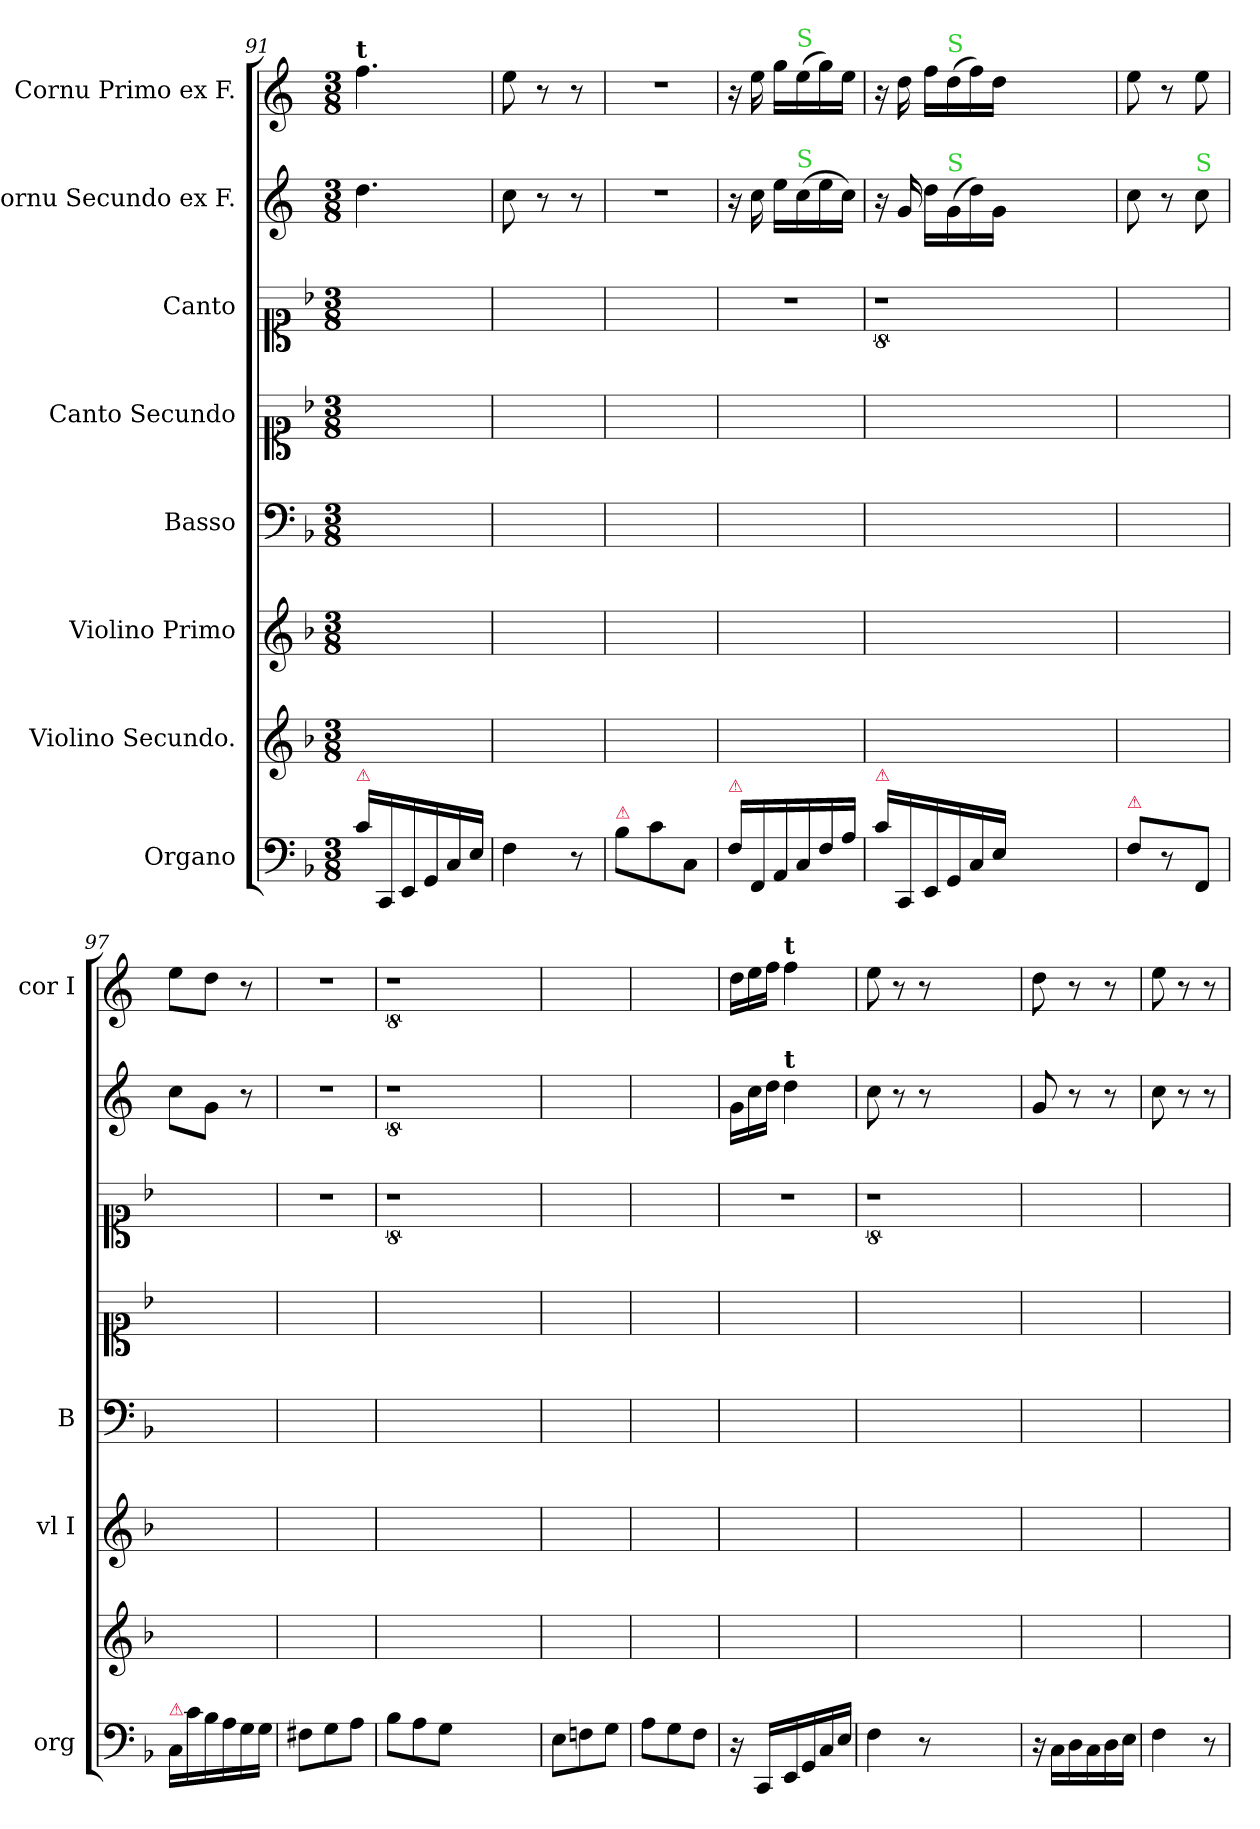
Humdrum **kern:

**kern	**kern	**kern	**kern	**kern	**kern	**kern	**kern
*part8	*part7	*part6	*part5	*part4	*part3	*part2	*part1
*staff8	*staff7	*staff6	*staff5	*staff4	*staff3	*staff2	*staff1
*I"Organo	*I"Violino Secundo.	*I"Violino Primo	*I"Basso	*I"Canto Secundo	*I"Canto	*I"Cornu Secundo ex F.	*I"Cornu Primo ex F.
*I'org	*	*I'vl I	*I'B	*	*	*	*I'cor I
*clefF4	*clefG2	*clefG2	*clefF4	*clefC1	*clefC1	*clefG2	*clefG2
*	*	*	*	*	*	*ITrd4c7	*ITrd4c7
*k[b-]	*k[b-]	*k[b-]	*k[b-]	*k[b-]	*k[b-]	*k[b-]	*k[b-]
*F:	*F:	*F:	*F:	*F:	*F:	*F:	*F:
*M3/8	*M3/8	*M3/8	*M3/8	*M3/8	*M3/8	*M3/8	*M3/8
=91	=91	=91	=91	=91	=91	=91	=91
!	!	!	!	!	!	!	!LO:TX:a:B:t=t
!LO:TX:a:color=crimson:t=⚠	!	!	!	!	!	!	!
16c\LL	4.ryy	4.ryy	4.ryy	4.ryy	4.ryy	4.g\	4.b-\
16CC/	.	.	.	.	.	.	.
16EE/	.	.	.	.	.	.	.
16GG/	.	.	.	.	.	.	.
16C/	.	.	.	.	.	.	.
16E/JJ	.	.	.	.	.	.	.
=92	=92	=92	=92	=92	=92	=92	=92
4F\	4.ryy	4.ryy	4.ryy	4.ryy	4.ryy	8f\	8a\
.	.	.	.	.	.	8r	8r
8r	.	.	.	.	.	8r	8r
=93	=93	=93	=93	=93	=93	=93	=93
!LO:TX:a:color=crimson:t=⚠	!	!	!	!	!	!	!
8B-\L	4.ryy	4.ryy	4.ryy	4.ryy	4.ryy	4.r	4.r
8c\	.	.	.	.	.	.	.
8C/J	.	.	.	.	.	.	.
=94	=94	=94	=94	=94	=94	=94	=94
!LO:TX:a:color=crimson:t=⚠	!	!	!	!	!	!	!
!	!	!	!	!LO:N:vis=00	!	!	!
16F\LL	4.ryy	4.ryy	4.ryy	4.ryy	4.r	16r	16r
16FF/	.	.	.	.	.	16f\	16a\
16AA/	.	.	.	.	.	16a\LL	16cc\LL
!	!	!	!	!	!	!	!LO:TX:a:color=limegreen:t=S
!	!	!	!	!	!	!LO:TX:a:color=limegreen:t=S	!
16C/	.	.	.	.	.	(16f\	(16a\
16F/	.	.	.	.	.	16a\	16cc\)
16A/JJ	.	.	.	.	.	16f\JJ)	16a\JJ
=95	=95	=95	=95	=95	=95	=95	=95
!LO:TX:a:color=crimson:t=⚠	!	!	!	!	!	!	!
16c\LL	4.ryy	4.ryy	4.ryy	4.ryy	8%9r	16r	16r
16CC/	.	.	.	.	.	16c/	16g\
16EE/	.	.	.	.	.	16g\LL	16b-\LL
!	!	!	!	!	!	!	!LO:TX:a:color=limegreen:t=S
!	!	!	!	!	!	!LO:TX:a:color=limegreen:t=S	!
16GG/	.	.	.	.	.	(16c\	(16g\
16C/	.	.	.	.	.	16g\)	16b-\)
16E/JJ	.	.	.	.	.	16c\JJ	16g\JJ
2.ryy	2.ryy	2.ryy	2.ryy	2.ryy	.	2.ryy	2.ryy
=96	=96	=96	=96	=96	=96	=96	=96
!LO:TX:a:color=crimson:t=⚠	!	!	!	!	!	!	!
8F\L	4.ryy	4.ryy	4.ryy	4.ryy	4.ryy	8f\	8a\
8r	.	.	.	.	.	8r	8r
!	!	!	!	!	!	!LO:TX:a:color=limegreen:t=S	!
8FF/J	.	.	.	.	.	8f\	8a\
=97	=97	=97	=97	=97	=97	=97	=97
!LO:TX:a:color=crimson:t=⚠	!	!	!	!	!	!	!
16C/LL	4.ryy	4.ryy	4.ryy	4.ryy	4.ryy	8f\L	8a\L
16c\	.	.	.	.	.	.	.
16B-\	.	.	.	.	.	8c\J	8g\J
16A\	.	.	.	.	.	.	.
16G\	.	.	.	.	.	8r	8r
16G\JJ	.	.	.	.	.	.	.
=98	=98	=98	=98	=98	=98	=98	=98
8F#X\L	4.ryy	4.ryy	4.ryy	4.ryy	4.r	4.r	4.r
8G\	.	.	.	.	.	.	.
8A\J	.	.	.	.	.	.	.
=99	=99	=99	=99	=99	=99	=99	=99
8B-\L	4.ryy	4.ryy	4.ryy	4.ryy	8%9r	8%9r	8%9r
8A\	.	.	.	.	.	.	.
8G\J	.	.	.	.	.	.	.
2.ryy	2.ryy	2.ryy	2.ryy	2.ryy	.	.	.
=100	=100	=100	=100	=100	=100	=100	=100
8E\L	4.ryy	4.ryy	4.ryy	4.ryy	4.ryy	4.ryy	4.ryy
8Fn\	.	.	.	.	.	.	.
8G\J	.	.	.	.	.	.	.
=101	=101	=101	=101	=101	=101	=101	=101
8A\L	4.ryy	4.ryy	4.ryy	4.ryy	4.ryy	4.ryy	4.ryy
8G\	.	.	.	.	.	.	.
8F\J	.	.	.	.	.	.	.
=102	=102	=102	=102	=102	=102	=102	=102
*	*	*	*	*	*	*Xtuplet	*Xtuplet
16r	4.ryy	4.ryy	4.ryy	4.ryy	4.r	24c\LL	24g\LL
.	.	.	.	.	.	24f\	24a\
16CC/LL	.	.	.	.	.	.	.
.	.	.	.	.	.	24g\JJ	24b-\JJ
!	!	!	!	!	!	!	!LO:TX:a:B:t=t
!	!	!	!	!	!	!LO:TX:a:B:t=t	!
16EE/	.	.	.	.	.	4g\	4b-\
16GG/	.	.	.	.	.	.	.
16C/	.	.	.	.	.	.	.
16E/JJ	.	.	.	.	.	.	.
=103	=103	=103	=103	=103	=103	=103	=103
4F\	4.ryy	4.ryy	4.ryy	4.ryy	8%9r	8f\	8a\
.	.	.	.	.	.	8r	8r
8r	.	.	.	.	.	8r	8r
2.ryy	2.ryy	2.ryy	2.ryy	2.ryy	.	2.ryy	2.ryy
=104	=104	=104	=104	=104	=104	=104	=104
16r	4.ryy	4.ryy	4.ryy	4.ryy	4.ryy	8c/	8g\
16C\LL	.	.	.	.	.	.	.
16D\	.	.	.	.	.	8r	8r
16C\	.	.	.	.	.	.	.
16D\	.	.	.	.	.	8r	8r
16E\JJ	.	.	.	.	.	.	.
=105	=105	=105	=105	=105	=105	=105	=105
4F\	4.ryy	4.ryy	4.ryy	4.ryy	4.ryy	8f\	8a\
.	.	.	.	.	.	8r	8r
8r	.	.	.	.	.	8r	8r
=	=	=	=	=	=	=	=
*-	*-	*-	*-	*-	*-	*-	*-
